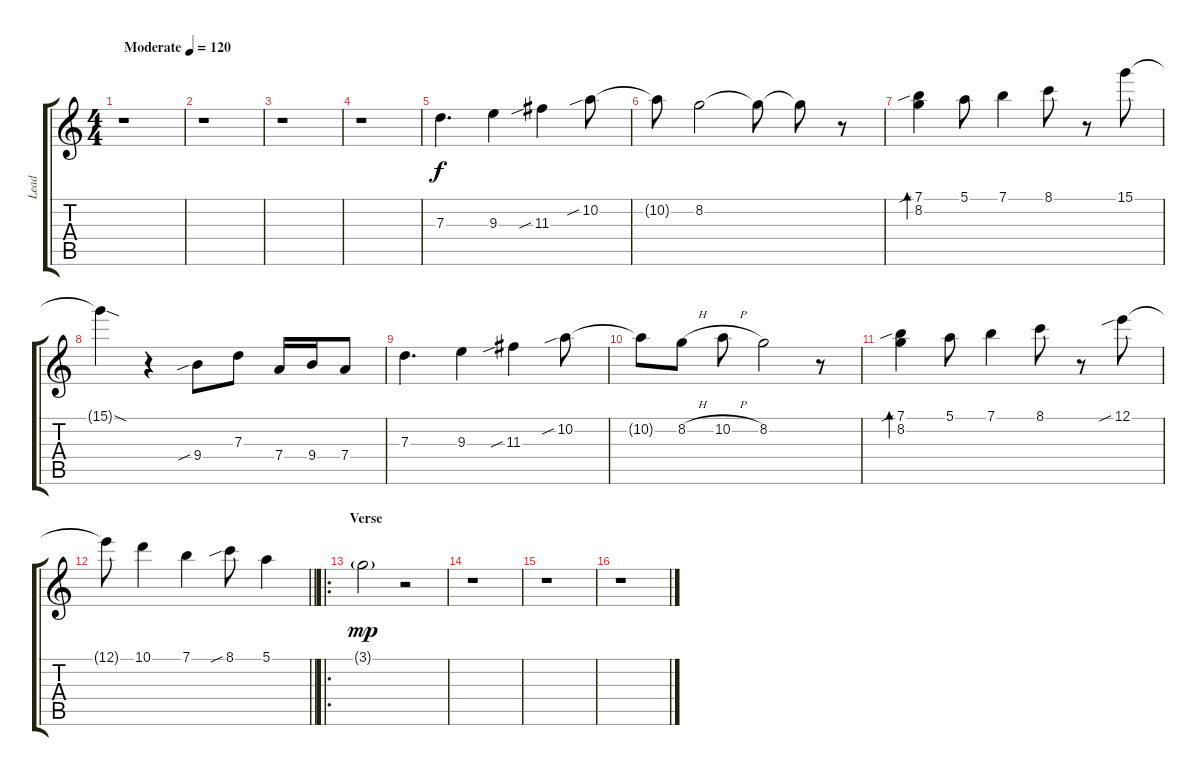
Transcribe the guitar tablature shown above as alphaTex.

\track ("Lead" "Lead") {instrument electricguitarjazz}
\staff {score tabs}
\tuning (E4 B3 G3 D3 A2 E2) {hide}
\ts (4 4)
\tempo (120 "Moderate")
\clef g2
\ks c
r.1{dy f instrument electricguitarjazz} |
r.1 |
r.1 |
r.1 |
7.3.4{d} 9.3.4 11.3{sib}.4 10.2{sib}.8 |
10.2{t}.8 8.2.2 8.2{t}.8 8.2{t}.8 r.8 |
(7.1{sib} 8.2).4{bd 30} 5.1.8 7.1.4 8.1.8 r.8 15.1.8 |
15.1{sod t}.4 r.4 9.4{sib}.8 7.3.8 7.4.16 9.4.16 7.4.8 |
7.3.4{d} 9.3.4 11.3{sib}.4 10.2{sib}.8 |
10.2{t}.8 8.2{h}.8 10.2{h}.8 8.2.2 r.8 |
(7.1{sib} 8.2).4{bd 30} 5.1.8 7.1.4 8.1.8 r.8 12.1{sib}.8 |
\barLineRight lightlight
12.1{t}.8 10.1.4 7.1.4 8.1{sib}.8 5.1.4 |
\ro
\section ("" "Verse")
3.1{g}.2{dy mp} r.2 |
r.1 |
r.1 |
r.1
